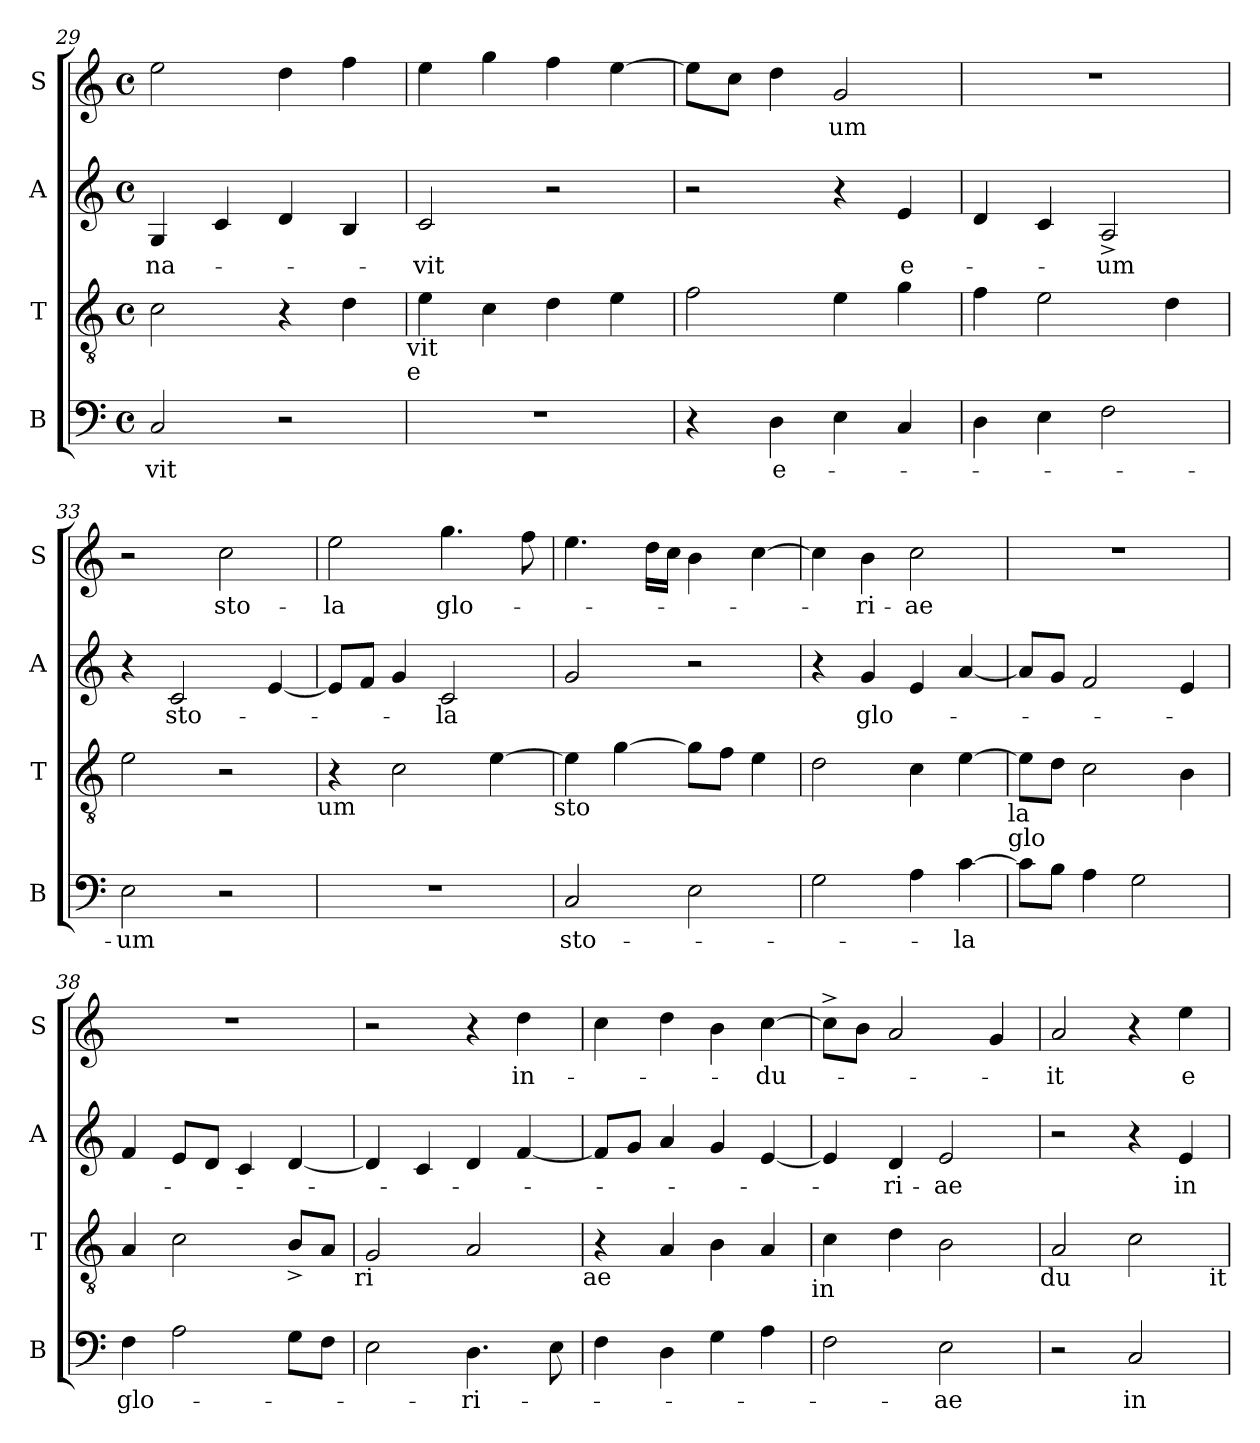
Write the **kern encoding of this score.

**kern	**text	**kern	**kern	**text	**kern	**text
*part4	*part4	*part3	*part2	*part2	*part1	*part1
*staff4	*staff4	*staff3	*staff2	*staff2	*staff1	*staff1
*I"B	*	*I"T	*I"A	*	*I"S	*
*I'B	*	*I'T	*I'A	*	*I'S	*
*clefF4	*	*clefGv2	*clefG2	*	*clefG2	*
*k[]	*	*k[]	*k[]	*	*k[]	*
*C:	*	*C:	*C:	*	*C:	*
*M4/4	*	*M4/4	*M4/4	*	*M4/4	*
*met(c)	*	*met(c)	*met(c)	*	*met(c)	*
=29	=29	=29	=29	=29	=29	=29
!	!LO:LY:b	!	!	!LO:LY:b	!	!
2C/	-vit	2c\	4G/	-na-	2ee\	.
.	.	.	4c/	.	.	.
2r	.	4r	4d/	.	4dd\	.
.	.	4d\	4B/	.	4ff\	.
!	!	!LO:TX:b:t=vit	!	!	!	!
!	!	!LO:TX:b:t=e	!	!	!	!
=30	=30	=30	=30	=30	=30	=30
!	!	!	!	!LO:LY:b	!	!
1r	.	4e\	2c/	-vit	4ee\	.
.	.	4c\	.	.	4gg\	.
.	.	4d\	2r	.	4ff\	.
.	.	4e\	.	.	[<4ee\	.
!!LO:LB:g=z
=31	=31	=31	=31	=31	=31	=31
4r	.	2f\	2r	.	8ee\L]	.
.	.	.	.	.	8cc\J	.
!	!LO:LY:b	!	!	!	!	!
4D\	e-	.	.	.	4dd\	.
!	!	!	!	!	!	!LO:LY:b
4E\	.	4e\	4r	.	2g/	-um
!	!	!	!	!LO:LY:b	!	!
4C/	.	4g\	4e/	e-	.	.
=32	=32	=32	=32	=32	=32	=32
4D\	.	4f\	4d/	.	1r	.
4E\	.	2e\	4c/	.	.	.
!	!	!	!	!LO:LY:b	!	!
2F\	.	.	2A^</	-um	.	.
.	.	4d\	.	.	.	.
=33	=33	=33	=33	=33	=33	=33
!	!LO:LY:b	!	!	!	!	!
2E\	-um	2e\	4r	.	2r	.
!	!	!	!	!LO:LY:b	!	!
.	.	.	2c/	sto-	.	.
!	!	!	!	!	!	!LO:LY:b
2r	.	2r	.	.	2cc\	sto-
.	.	.	[<4e/	.	.	.
!	!	!LO:TX:b:t=um	!	!	!	!
=34	=34	=34	=34	=34	=34	=34
!	!	!	!	!	!	!LO:LY:b
1r	.	4r	8e/L]	.	2ee\	-la
.	.	.	8f/J	.	.	.
.	.	2c\	4g/	.	.	.
!	!	!	!	!LO:LY:b	!	!LO:LY:b
.	.	.	2c/	-la	4.gg\	glo-
.	.	[>4e\	.	.	.	.
.	.	.	.	.	8ff\	.
!	!	!LO:TX:b:t=sto	!	!	!	!
=35	=35	=35	=35	=35	=35	=35
!	!LO:LY:b	!	!	!	!	!
2C/	sto-	4e\]	2g/	.	4.ee\	.
.	.	[>4g\	.	.	.	.
.	.	.	.	.	16dd\LL	.
.	.	.	.	.	16cc\JJ	.
2E\	.	8g\L]	2r	.	4b\	.
.	.	8f\J	.	.	.	.
.	.	4e\	.	.	[>4cc\	.
=36	=36	=36	=36	=36	=36	=36
2G\	.	2d\	4r	.	4cc\]	.
!	!	!	!	!LO:LY:b	!	!LO:LY:b
.	.	.	4g/	glo-	4b\	-ri-
!	!	!	!	!	!	!LO:LY:b
4A\	.	4c\	4e/	.	2cc\	-ae
!	!LO:LY:b	!	!	!	!	!
[>4c\	-la	[>4e\	[>4a/	.	.	.
!	!	!LO:TX:b:t=la	!	!	!	!
!	!	!LO:TX:b:t=glo	!	!	!	!
!!LO:PB:g=z
=37	=37	=37	=37	=37	=37	=37
8c\L]	.	8e\L]	8a/L]	.	1r	.
8B\J	.	8d\J	8g/J	.	.	.
4A\	.	2c\	2f/	.	.	.
2G\	.	.	.	.	.	.
.	.	4B\	4e/	.	.	.
=38	=38	=38	=38	=38	=38	=38
!	!LO:LY:b	!	!	!	!	!
4F\	glo-	4A/	4f/	.	1r	.
2A\	.	2c\	8e/L	.	.	.
.	.	.	8d/J	.	.	.
.	.	.	4c/	.	.	.
8G\L	.	8B^</L	[<4d/	.	.	.
8F\J	.	8A/J	.	.	.	.
!	!	!LO:TX:b:t=ri	!	!	!	!
=39	=39	=39	=39	=39	=39	=39
2E\	.	2G/	4d/]	.	2r	.
.	.	.	4c/	.	.	.
!	!LO:LY:b	!	!	!	!	!
4.D\	-ri-	2A/	4d/	.	4r	.
!	!	!	!	!	!	!LO:LY:b
.	.	.	[<4f/	.	4dd\	in-
8E\	.	.	.	.	.	.
!	!	!LO:TX:b:t=ae	!	!	!	!
=40	=40	=40	=40	=40	=40	=40
4F\	.	4r	8f/L]	.	4cc\	.
.	.	.	8g/J	.	.	.
4D\	.	4A/	4a/	.	4dd\	.
4G\	.	4B\	4g/	.	4b\	.
!	!	!	!	!	!	!LO:LY:b
4A\	.	4A/	[<4e/	.	[>4cc\	-du-
!	!	!LO:TX:b:t=in	!	!	!	!
=41	=41	=41	=41	=41	=41	=41
2F\	.	4c\	4e/]	.	8cc^>\L]	.
.	.	.	.	.	8b\J	.
!	!	!	!	!LO:LY:b	!	!
.	.	4d\	4d/	-ri-	2a/	.
!	!LO:LY:b	!	!	!LO:LY:b	!	!
2E\	-ae	2B\	2e/	-ae	.	.
.	.	.	.	.	4g/	.
!	!	!LO:TX:b:t=du	!	!	!	!
=42	=42	=42	=42	=42	=42	=42
!	!	!	!	!	!	!LO:LY:b
2r	.	2A/	2r	.	2a/	-it
!	!LO:LY:b	!	!	!	!	!
2C/	in-	2c\	4r	.	4r	.
!	!	!	!	!LO:LY:b	!	!LO:LY:b
.	.	.	4e/	in-	4ee\	e-
!	!	!LO:TX:b:t=it	!	!	!	!
=	=	=	=	=	=	=
*-	*-	*-	*-	*-	*-	*-
